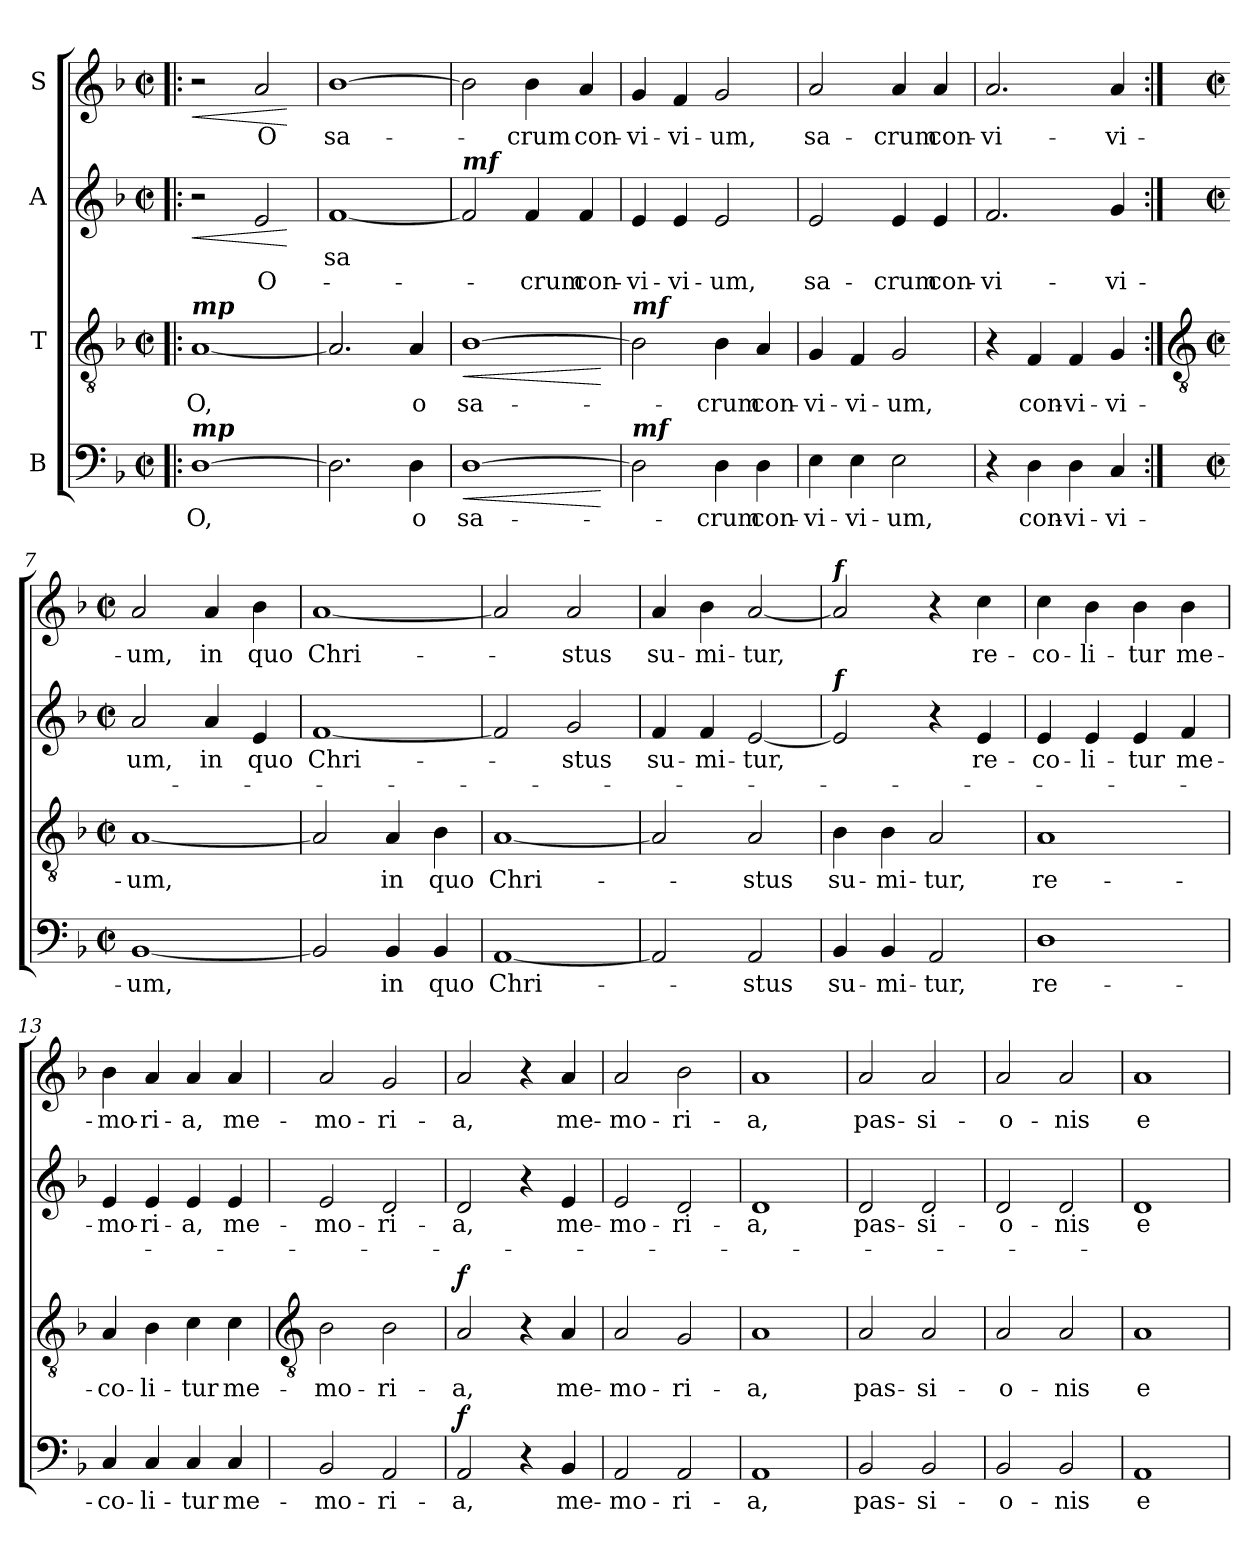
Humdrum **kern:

**kern	**text	**dynam	**kern	**text	**dynam	**kern	**text	**text	**dynam	**kern	**text	**dynam
*part4	*part4	*part4	*part3	*part3	*part3	*part2	*part2	*part2	*part2	*part1	*part1	*part1
*staff4	*staff4	*staff4	*staff3	*staff3	*staff3	*staff2	*staff2	*staff2	*staff2	*staff1	*staff1	*staff1
*I"B	*	*	*I"T	*	*	*I"A	*	*	*	*I"S	*	*
*clefF4	*	*	*clefGv2	*	*	*clefG2	*	*	*	*clefG2	*	*
*k[b-]	*	*	*k[b-]	*	*	*k[b-]	*	*	*	*k[b-]	*	*
*F:	*	*	*F:	*	*	*F:	*	*	*	*F:	*	*
*M2/2	*	*	*M2/2	*	*	*M2/2	*	*	*	*M2/2	*	*
*met(c|)	*	*	*met(c|)	*	*	*met(c|)	*	*	*	*met(c|)	*	*
=1!|:	=1!|:	=1!|:	=1!|:	=1!|:	=1!|:	=1!|:	=1!|:	=1!|:	=1!|:	=1!|:	=1!|:	=1!|:
!	!	!	!LO:TX:a:Bi:t=mp	!	!	!	!	!	!	!	!	!
!LO:TX:a:Bi:t=mp	!	!	!	!	!	!	!	!	!	!	!	!
!	!LO:LY:b	!	!	!LO:LY:b	!	!	!	!	!LO:HP:b	!	!	!LO:HP:b
[1D	O,	.	[1A	O,	.	2r	.	.	<	2r	.	<
!	!	!	!	!	!	!	!	!LO:LY:b	!	!	!LO:LY:b	!
.	.	.	.	.	.	2e/	.	O-	.	2a/	O	.
.	.	.	.	.	.	.	.	.	[	.	.	[
=2	=2	=2	=2	=2	=2	=2	=2	=2	=2	=2	=2	=2
!	!	!	!	!	!	!	!LO:LY:b	!	!	!	!LO:LY:b	!
2.D\]	.	.	2.A/]	.	.	[1f	-sa	.	.	[1b-	sa-	.
!	!LO:LY:b	!	!	!LO:LY:b	!	!	!	!	!	!	!	!
4D\	o	.	4A/	o	.	.	.	.	.	.	.	.
=3	=3	=3	=3	=3	=3	=3	=3	=3	=3	=3	=3	=3
!	!	!	!	!	!	!LO:TX:a:Bi:t=mf	!	!	!	!	!	!
!	!LO:LY:b	!LO:HP:b	!	!LO:LY:b	!LO:HP:b	!	!	!	!	!	!	!
[1D	sa-	<	[1B-	sa-	<	2f/]	.	.	.	2b-\]	.	.
!	!	!	!	!	!	!	!	!LO:LY:b	!	!	!LO:LY:b	!
.	.	.	.	.	.	4f/	.	crum	.	4b-\	-crum	.
!	!	!	!	!	!	!	!	!LO:LY:b	!	!	!LO:LY:b	!
.	.	.	.	.	.	4f/	.	con-	.	4a/	con-	.
.	.	[	.	.	[	.	.	.	.	.	.	.
=4	=4	=4	=4	=4	=4	=4	=4	=4	=4	=4	=4	=4
!	!	!	!LO:TX:a:Bi:t=mf	!	!	!	!	!	!	!	!	!
!LO:TX:a:Bi:t=mf	!	!	!	!	!	!	!	!	!	!	!	!
!	!	!	!	!	!	!	!	!LO:LY:b	!	!	!LO:LY:b	!
2D\]	.	.	2B-\]	.	.	4e/	.	-vi-	.	4g/	-vi-	.
!	!	!	!	!	!	!	!	!LO:LY:b	!	!	!LO:LY:b	!
.	.	.	.	.	.	4e/	.	-vi-	.	4f/	-vi-	.
!	!LO:LY:b	!	!	!LO:LY:b	!	!	!	!LO:LY:b	!	!	!LO:LY:b	!
4D\	-crum	.	4B-\	-crum	.	2e/	.	-um,	.	2g/	-um,	.
!	!LO:LY:b	!	!	!LO:LY:b	!	!	!	!	!	!	!	!
4D\	con-	.	4A/	con-	.	.	.	.	.	.	.	.
=5	=5	=5	=5	=5	=5	=5	=5	=5	=5	=5	=5	=5
!	!LO:LY:b	!	!	!LO:LY:b	!	!	!	!LO:LY:b	!	!	!LO:LY:b	!
4E\	-vi-	.	4G/	-vi-	.	2e/	.	sa-	.	2a/	sa-	.
!	!LO:LY:b	!	!	!LO:LY:b	!	!	!	!	!	!	!	!
4E\	-vi-	.	4F/	-vi-	.	.	.	.	.	.	.	.
!	!LO:LY:b	!	!	!LO:LY:b	!	!	!	!LO:LY:b	!	!	!LO:LY:b	!
2E\	-um,	.	2G/	-um,	.	4e/	.	-crum	.	4a/	-crum	.
!	!	!	!	!	!	!	!	!LO:LY:b	!	!	!LO:LY:b	!
.	.	.	.	.	.	4e/	.	con-	.	4a/	con-	.
=6	=6	=6	=6	=6	=6	=6	=6	=6	=6	=6	=6	=6
!	!	!	!	!	!	!	!	!LO:LY:b	!	!	!LO:LY:b	!
4r	.	.	4r	.	.	2.f/	.	-vi-	.	2.a/	-vi-	.
!	!LO:LY:b	!	!	!LO:LY:b	!	!	!	!	!	!	!	!
4D\	con-	.	4F/	con-	.	.	.	.	.	.	.	.
!	!LO:LY:b	!	!	!LO:LY:b	!	!	!	!	!	!	!	!
4D\	-vi-	.	4F/	-vi-	.	.	.	.	.	.	.	.
!	!LO:LY:b	!	!	!LO:LY:b	!	!	!	!LO:LY:b	!	!	!LO:LY:b	!
4C/	-vi-	.	4G/	-vi-	.	4g/	.	-vi-	.	4a/	-vi-	.
!!LO:LB:g=z
=7:|!	=7:|!	=7:|!	=7:|!	=7:|!	=7:|!	=7:|!	=7:|!	=7:|!	=7:|!	=7:|!	=7:|!	=7:|!
*	*	*	*clefGv2	*	*	*	*	*	*	*	*	*
*M2/2	*	*	*M2/2	*	*	*M2/2	*	*	*	*M2/2	*	*
*met(c|)	*	*	*met(c|)	*	*	*met(c|)	*	*	*	*met(c|)	*	*
!	!LO:LY:b	!	!	!LO:LY:b	!	!	!LO:LY:b	!	!	!	!LO:LY:b	!
[1BB-	-um,	.	[1A	-um,	.	2a/	-um,	.	.	2a/	-um,	.
!	!	!	!	!	!	!	!LO:LY:b	!	!	!	!LO:LY:b	!
.	.	.	.	.	.	4a/	in	.	.	4a/	in	.
!	!	!	!	!	!	!	!LO:LY:b	!	!	!	!LO:LY:b	!
.	.	.	.	.	.	4e/	quo	.	.	4b-\	quo	.
=8	=8	=8	=8	=8	=8	=8	=8	=8	=8	=8	=8	=8
!	!	!	!	!	!	!	!LO:LY:b	!	!	!	!LO:LY:b	!
2BB-/]	.	.	2A/]	.	.	[1f	Chri-	.	.	[1a	Chri-	.
!	!LO:LY:b	!	!	!LO:LY:b	!	!	!	!	!	!	!	!
4BB-/	in	.	4A/	in	.	.	.	.	.	.	.	.
!	!LO:LY:b	!	!	!LO:LY:b	!	!	!	!	!	!	!	!
4BB-/	quo	.	4B-\	quo	.	.	.	.	.	.	.	.
=9	=9	=9	=9	=9	=9	=9	=9	=9	=9	=9	=9	=9
!	!LO:LY:b	!	!	!LO:LY:b	!	!	!	!	!	!	!	!
[1AA	Chri-	.	[1A	Chri-	.	2f/]	.	.	.	2a/]	.	.
!	!	!	!	!	!	!	!LO:LY:b	!	!	!	!LO:LY:b	!
.	.	.	.	.	.	2g/	-stus	.	.	2a/	-stus	.
=10	=10	=10	=10	=10	=10	=10	=10	=10	=10	=10	=10	=10
!	!	!	!	!	!	!	!LO:LY:b	!	!	!	!LO:LY:b	!
2AA/]	.	.	2A/]	.	.	4f/	su-	.	.	4a/	su-	.
!	!	!	!	!	!	!	!LO:LY:b	!	!	!	!LO:LY:b	!
.	.	.	.	.	.	4f/	-mi-	.	.	4b-\	-mi-	.
!	!LO:LY:b	!	!	!LO:LY:b	!	!	!LO:LY:b	!	!	!	!LO:LY:b	!
2AA/	-stus	.	2A/	-stus	.	[2e/	-tur,	.	.	[2a/	-tur,	.
=11	=11	=11	=11	=11	=11	=11	=11	=11	=11	=11	=11	=11
!	!	!	!	!	!	!	!	!	!	!LO:TX:a:Bi:t=f	!	!
!	!	!	!	!	!	!LO:TX:a:Bi:t=f	!	!	!	!	!	!
!	!LO:LY:b	!	!	!LO:LY:b	!	!	!	!	!	!	!	!
4BB-/	su-	.	4B-\	su-	.	2e/]	.	.	.	2a/]	.	.
!	!LO:LY:b	!	!	!LO:LY:b	!	!	!	!	!	!	!	!
4BB-/	-mi-	.	4B-\	-mi-	.	.	.	.	.	.	.	.
!	!LO:LY:b	!	!	!LO:LY:b	!	!	!	!	!	!	!	!
2AA/	-tur,	.	2A/	-tur,	.	4r	.	.	.	4r	.	.
!	!	!	!	!	!	!	!LO:LY:b	!	!	!	!LO:LY:b	!
.	.	.	.	.	.	4e/	re-	.	.	4cc\	re-	.
=12	=12	=12	=12	=12	=12	=12	=12	=12	=12	=12	=12	=12
!	!LO:LY:b	!	!	!LO:LY:b	!	!	!LO:LY:b	!	!	!	!LO:LY:b	!
1D	re-	.	1A	re-	.	4e/	-co-	.	.	4cc\	-co-	.
!	!	!	!	!	!	!	!LO:LY:b	!	!	!	!LO:LY:b	!
.	.	.	.	.	.	4e/	-li-	.	.	4b-\	-li-	.
!	!	!	!	!	!	!	!LO:LY:b	!	!	!	!LO:LY:b	!
.	.	.	.	.	.	4e/	-tur	.	.	4b-\	-tur	.
!	!	!	!	!	!	!	!LO:LY:b	!	!	!	!LO:LY:b	!
.	.	.	.	.	.	4f/	me-	.	.	4b-\	me-	.
=13	=13	=13	=13	=13	=13	=13	=13	=13	=13	=13	=13	=13
!	!LO:LY:b	!	!	!LO:LY:b	!	!	!LO:LY:b	!	!	!	!LO:LY:b	!
4C/	-co-	.	4A/	-co-	.	4e/	-mo-	.	.	4b-\	-mo-	.
!	!LO:LY:b	!	!	!LO:LY:b	!	!	!LO:LY:b	!	!	!	!LO:LY:b	!
4C/	-li-	.	4B-\	-li-	.	4e/	-ri-	.	.	4a/	-ri-	.
!	!LO:LY:b	!	!	!LO:LY:b	!	!	!LO:LY:b	!	!	!	!LO:LY:b	!
4C/	-tur	.	4c\	-tur	.	4e/	-a,	.	.	4a/	-a,	.
!	!LO:LY:b	!	!	!LO:LY:b	!	!	!LO:LY:b	!	!	!	!LO:LY:b	!
4C/	me-	.	4c\	me-	.	4e/	me-	.	.	4a/	me-	.
!!LO:LB:g=z
=14	=14	=14	=14	=14	=14	=14	=14	=14	=14	=14	=14	=14
*	*	*	*clefGv2	*	*	*	*	*	*	*	*	*
!	!LO:LY:b	!	!	!LO:LY:b	!	!	!LO:LY:b	!	!	!	!LO:LY:b	!
2BB-/	-mo-	.	2B-\	-mo-	.	2e/	-mo-	.	.	2a/	-mo-	.
!	!LO:LY:b	!	!	!LO:LY:b	!	!	!LO:LY:b	!	!	!	!LO:LY:b	!
2AA/	-ri-	.	2B-\	-ri-	.	2d/	-ri-	.	.	2g/	-ri-	.
=15	=15	=15	=15	=15	=15	=15	=15	=15	=15	=15	=15	=15
!	!LO:LY:b	!LO:DY:a	!	!LO:LY:b	!LO:DY:a	!	!LO:LY:b	!	!	!	!LO:LY:b	!
2AA/	-a,	f	2A/	-a,	f	2d/	-a,	.	.	2a/	-a,	.
4r	.	.	4r	.	.	4r	.	.	.	4r	.	.
!	!LO:LY:b	!	!	!LO:LY:b	!	!	!LO:LY:b	!	!	!	!LO:LY:b	!
4BB-/	me-	.	4A/	me-	.	4e/	me-	.	.	4a/	me-	.
=16	=16	=16	=16	=16	=16	=16	=16	=16	=16	=16	=16	=16
!	!LO:LY:b	!	!	!LO:LY:b	!	!	!LO:LY:b	!	!	!	!LO:LY:b	!
2AA/	-mo-	.	2A/	-mo-	.	2e/	-mo-	.	.	2a/	-mo-	.
!	!LO:LY:b	!	!	!LO:LY:b	!	!	!LO:LY:b	!	!	!	!LO:LY:b	!
2AA/	-ri-	.	2G/	-ri-	.	2d/	-ri-	.	.	2b-\	-ri-	.
=17	=17	=17	=17	=17	=17	=17	=17	=17	=17	=17	=17	=17
!	!LO:LY:b	!	!	!LO:LY:b	!	!	!LO:LY:b	!	!	!	!LO:LY:b	!
1AA	-a,	.	1A	-a,	.	1d	-a,	.	.	1a	-a,	.
=18	=18	=18	=18	=18	=18	=18	=18	=18	=18	=18	=18	=18
!	!LO:LY:b	!	!	!LO:LY:b	!	!	!LO:LY:b	!	!	!	!LO:LY:b	!
2BB-/	pas-	.	2A/	pas-	.	2d/	pas-	.	.	2a/	pas-	.
!	!LO:LY:b	!	!	!LO:LY:b	!	!	!LO:LY:b	!	!	!	!LO:LY:b	!
2BB-/	-si-	.	2A/	-si-	.	2d/	-si-	.	.	2a/	-si-	.
=19	=19	=19	=19	=19	=19	=19	=19	=19	=19	=19	=19	=19
!	!LO:LY:b	!	!	!LO:LY:b	!	!	!LO:LY:b	!	!	!	!LO:LY:b	!
2BB-/	-o-	.	2A/	-o-	.	2d/	-o-	.	.	2a/	-o-	.
!	!LO:LY:b	!	!	!LO:LY:b	!	!	!LO:LY:b	!	!	!	!LO:LY:b	!
2BB-/	-nis	.	2A/	-nis	.	2d/	-nis	.	.	2a/	-nis	.
=20	=20	=20	=20	=20	=20	=20	=20	=20	=20	=20	=20	=20
!	!LO:LY:b	!	!	!LO:LY:b	!	!	!LO:LY:b	!	!	!	!LO:LY:b	!
1AA	e-	.	1A	e-	.	1d	e-	.	.	1a	e-	.
=	=	=	=	=	=	=	=	=	=	=	=	=
*-	*-	*-	*-	*-	*-	*-	*-	*-	*-	*-	*-	*-
